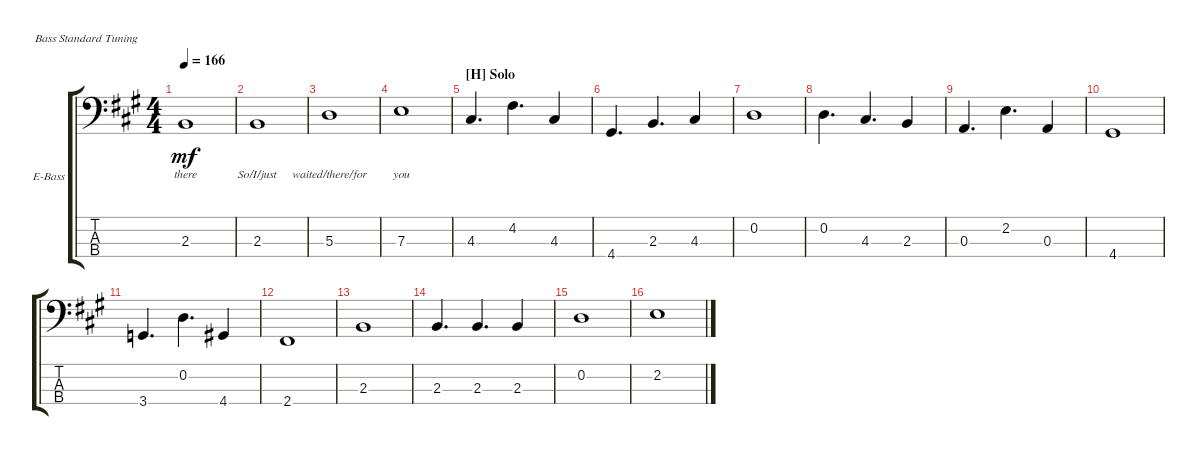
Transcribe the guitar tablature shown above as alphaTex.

\defaultSystemsLayout 4
\bracketExtendMode groupsimilarinstruments
\firstSystemTrackNameOrientation horizontal
\otherSystemsTrackNameOrientation horizontal
\track ("Electric Bass" "E-Bass") {instrument electricbassfinger}
\staff {score tabs}
\tuning (G2 D2 A1 E1)
\ts (4 4)
\tempo 166
\clef f4
\ks a
2.3.1{lyrics (0 "there") lyrics (1 "") lyrics (2 "") lyrics (3 "") lyrics (4 "") dy mf} |
2.3.1{lyrics (0 "So/I/just") lyrics (1 "") lyrics (2 "") lyrics (3 "") lyrics (4 "")} |
5.3.1{lyrics (0 "waited/there/for") lyrics (1 "") lyrics (2 "") lyrics (3 "") lyrics (4 "")} |
7.3.1{lyrics (0 "you") lyrics (1 "") lyrics (2 "") lyrics (3 "") lyrics (4 "")} |
\section ("H" "Solo")
4.3.4{d} 4.2.4{d} 4.3.4 |
4.4.4{d} 2.3.4{d} 4.3.4 |
0.2.1 |
0.2.4{d} 4.3.4{d} 2.3.4 |
0.3.4{d} 2.2.4{d} 0.3.4 |
4.4.1 |
3.4.4{d} 0.2.4{d} 4.4.4 |
2.4.1 |
2.3.1 |
2.3.4{d} 2.3.4{d} 2.3.4 |
0.2.1 |
2.2.1
